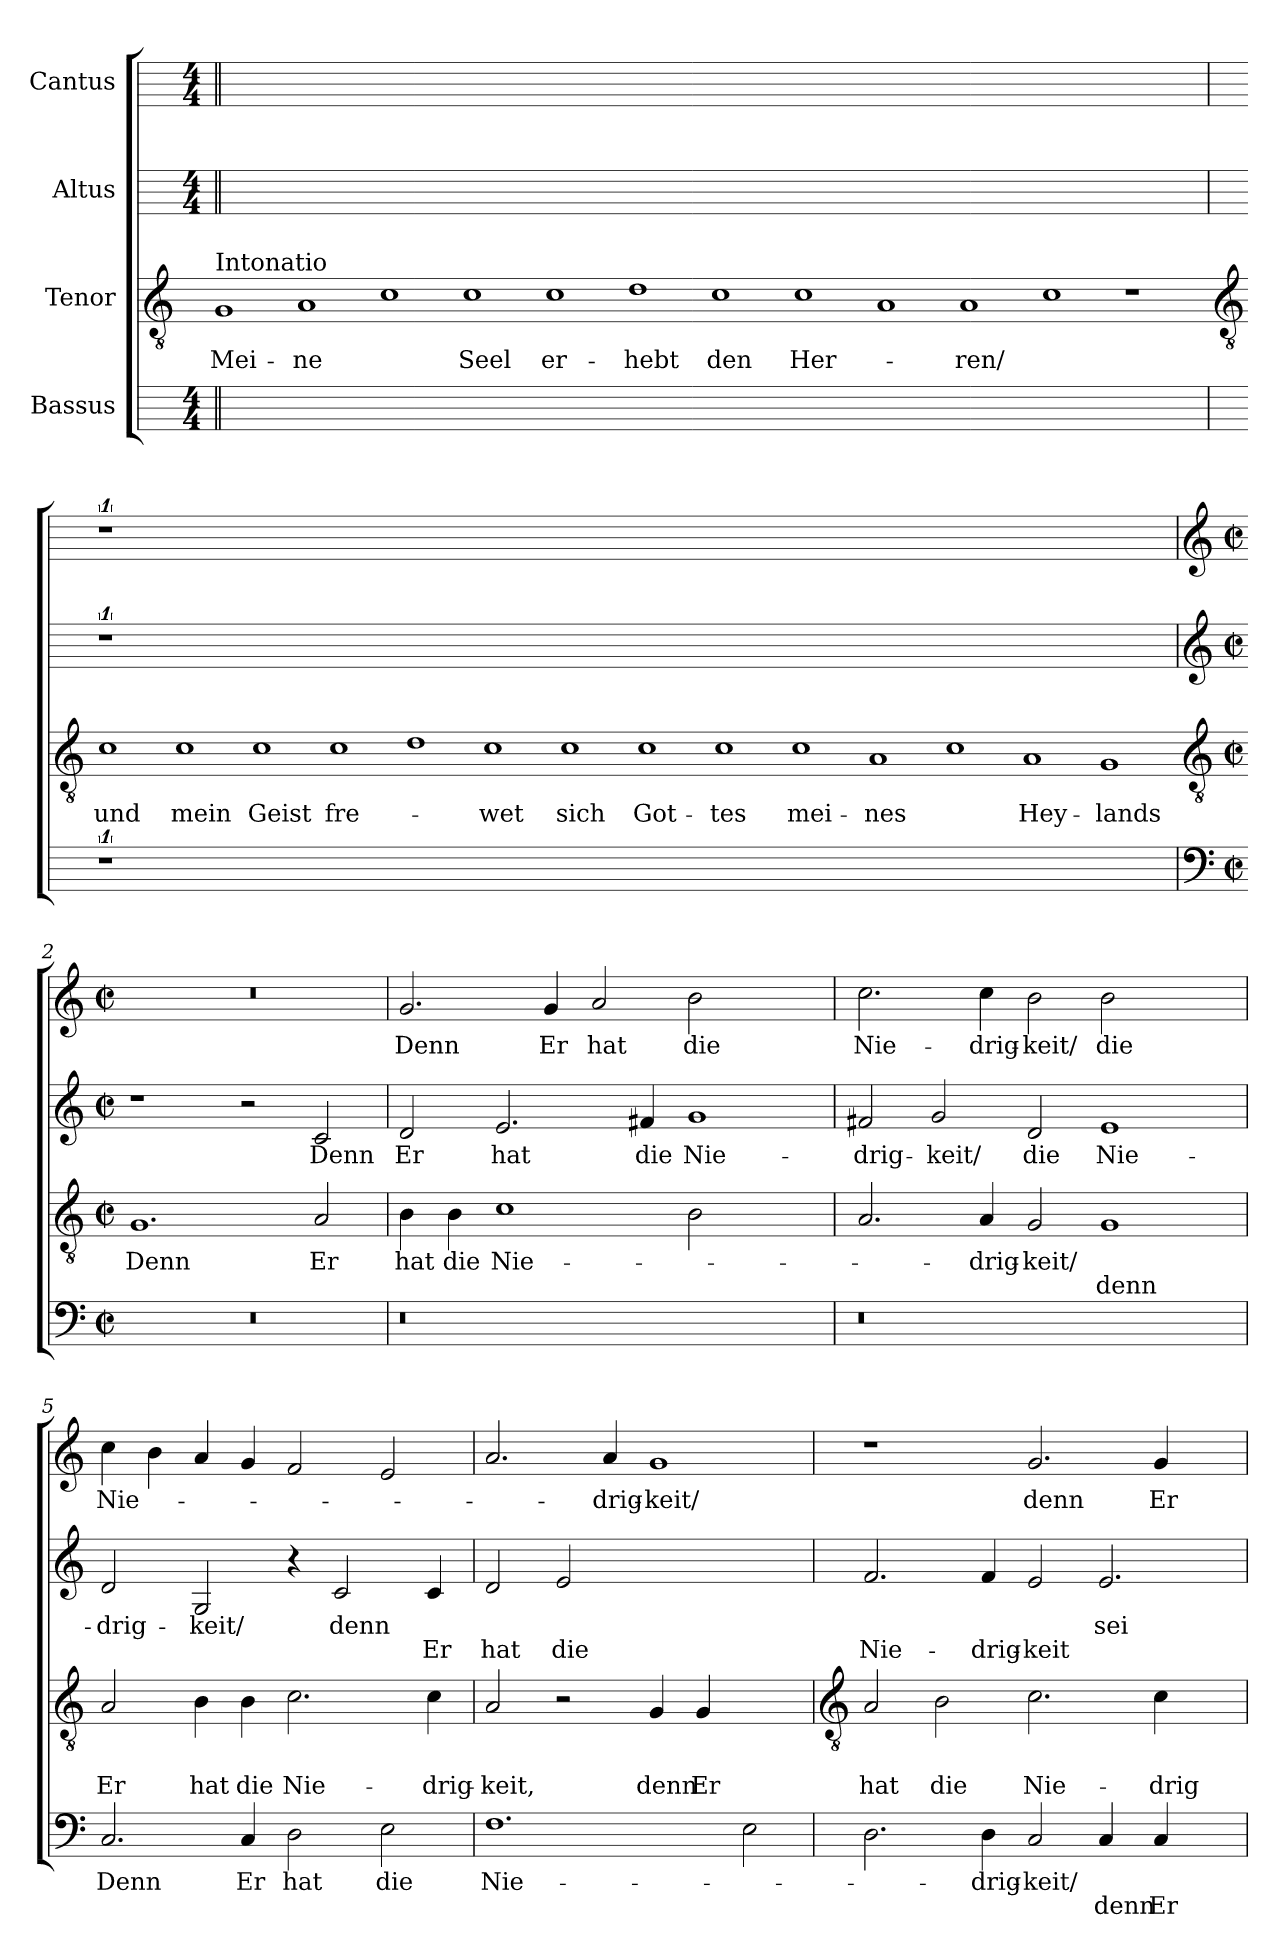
**kern	**text	**text	**kern	**text	**text	**kern	**text	**text	**kern	**text
*part4	*part4	*part4	*part3	*part3	*part3	*part2	*part2	*part2	*part1	*part1
*staff4	*staff4	*staff4	*staff3	*staff3	*staff3	*staff2	*staff2	*staff2	*staff1	*staff1
*I"Bassus	*	*	*I"Tenor	*	*	*I"Altus	*	*	*I"Cantus	*
*	*	*	*clefGv2	*	*	*	*	*	*	*
*	*	*	*k[]	*	*	*	*	*	*	*
*	*	*	*C:	*	*	*	*	*	*	*
*M4/4	*	*	*	*	*	*M4/4	*	*	*M4/4	*
=	=	=	=	=	=	=	=	=	=	=
!	!	!	!LO:TX:a:t=Intonatio	!	!	!	!	!	!	!
!	!	!	!	!LO:LY:b	!	!	!	!	!	!
000.r	.	.	1G	Mei-	.	000.r	.	.	000.r	.
!	!	!	!	!LO:LY:b	!	!	!	!	!	!
.	.	.	1A	-ne	.	.	.	.	.	.
.	.	.	1c	.	.	.	.	.	.	.
!	!	!	!	!LO:LY:b	!	!	!	!	!	!
.	.	.	1c	Seel	.	.	.	.	.	.
!	!	!	!	!LO:LY:b	!	!	!	!	!	!
.	.	.	1c	er-	.	.	.	.	.	.
!	!	!	!	!LO:LY:b	!	!	!	!	!	!
.	.	.	1d	-hebt	.	.	.	.	.	.
!	!	!	!	!LO:LY:b	!	!	!	!	!	!
.	.	.	1c	den	.	.	.	.	.	.
!	!	!	!	!LO:LY:b	!	!	!	!	!	!
.	.	.	1c	Her-	.	.	.	.	.	.
.	.	.	1A	.	.	.	.	.	.	.
!	!	!	!	!LO:LY:b	!	!	!	!	!	!
.	.	.	1A	-ren/	.	.	.	.	.	.
.	.	.	1c	.	.	.	.	.	.	.
.	.	.	1r	.	.	.	.	.	.	.
!!LO:LB:g=z
=1	=1	=1	=1-	=1	=1	=1	=1	=1	=1	=1
*	*	*	*clefGv2	*	*	*	*	*	*	*
!	!	!	!	!LO:LY:b	!	!	!	!	!	!
1%14r	.	.	1c	und	.	1%14r	.	.	1%14r	.
!	!	!	!	!LO:LY:b	!	!	!	!	!	!
.	.	.	1c	mein	.	.	.	.	.	.
!	!	!	!	!LO:LY:b	!	!	!	!	!	!
.	.	.	1c	Geist	.	.	.	.	.	.
!	!	!	!	!LO:LY:b	!	!	!	!	!	!
.	.	.	1c	fre-	.	.	.	.	.	.
.	.	.	1d	.	.	.	.	.	.	.
!	!	!	!	!LO:LY:b	!	!	!	!	!	!
.	.	.	1c	-wet	.	.	.	.	.	.
!	!	!	!	!LO:LY:b	!	!	!	!	!	!
.	.	.	1c	sich	.	.	.	.	.	.
!	!	!	!	!LO:LY:b	!	!	!	!	!	!
.	.	.	1c	Got-	.	.	.	.	.	.
!	!	!	!	!LO:LY:b	!	!	!	!	!	!
.	.	.	1c	-tes	.	.	.	.	.	.
!	!	!	!	!LO:LY:b	!	!	!	!	!	!
.	.	.	1c	mei-	.	.	.	.	.	.
!	!	!	!	!LO:LY:b	!	!	!	!	!	!
.	.	.	1A	-nes	.	.	.	.	.	.
.	.	.	1c	.	.	.	.	.	.	.
!	!	!	!	!LO:LY:b	!	!	!	!	!	!
.	.	.	1A	Hey-	.	.	.	.	.	.
!	!	!	!	!LO:LY:b	!	!	!	!	!	!
.	.	.	1G	-lands	.	.	.	.	.	.
!!LO:LB:g=z
=2	=2	=2	=2-	=2	=2	=2	=2	=2	=2	=2
*clefF4	*	*	*clefGv2	*	*	*clefG2	*	*	*clefG2	*
*k[]	*	*	*	*	*	*k[]	*	*	*k[]	*
*C:	*	*	*	*	*	*C:	*	*	*C:	*
*M4/2	*	*	*M4/2	*	*	*M4/2	*	*	*M4/2	*
*met(c|)	*	*	*met(c|)	*	*	*met(c|)	*	*	*met(c|)	*
!	!	!	!	!LO:LY:b	!	!	!	!	!	!
0r	.	.	1.G	Denn	.	1r	.	.	0r	.
.	.	.	.	.	.	2r	.	.	.	.
!	!	!	!	!LO:LY:b	!	!	!LO:LY:b	!	!	!
.	.	.	2A	Er	.	2c	Denn	.	.	.
=3	=3	=3	=3	=3	=3	=3	=3	=3	=3	=3
!	!	!	!	!LO:LY:b	!	!	!LO:LY:b	!	!	!LO:LY:b
0r	.	.	4B	hat	.	2d	Er	.	2.g	Denn
!	!	!	!	!LO:LY:b	!	!	!	!	!	!
.	.	.	4B	die	.	.	.	.	.	.
!	!	!	!	!LO:LY:b	!	!	!LO:LY:b	!	!	!
.	.	.	1c	Nie-	.	2.e	hat	.	.	.
!	!	!	!	!	!	!	!	!	!	!LO:LY:b
.	.	.	.	.	.	.	.	.	4g	Er
!	!	!	!	!	!	!	!	!	!	!LO:LY:b
.	.	.	.	.	.	.	.	.	2a	hat
!	!	!	!	!	!	!	!LO:LY:b	!	!	!
.	.	.	.	.	.	4f#X	die	.	.	.
!	!	!	!	!	!	!	!LO:LY:b	!	!	!LO:LY:b
.	.	.	2B	.	.	1g	Nie-	.	2b	die
2ryy	.	.	2ryy	.	.	.	.	.	2ryy	.
=4	=4	=4	=4	=4	=4	=4	=4	=4	=4	=4
!	!	!	!	!	!	!	!LO:LY:b	!	!	!LO:LY:b
0r	.	.	2.A	.	.	2f#X	-drig-	.	2.cc	Nie-
!	!	!	!	!	!	!	!LO:LY:b	!	!	!
.	.	.	.	.	.	2g	-keit/	.	.	.
!	!	!	!	!LO:LY:b	!	!	!	!	!	!LO:LY:b
.	.	.	4A	-drig-	.	.	.	.	4cc	-drig-
!	!	!	!	!LO:LY:b	!	!	!LO:LY:b	!	!	!LO:LY:b
.	.	.	2G	-keit/	.	2d	die	.	2b	-keit/
!	!	!	!	!	!LO:LY:b	!	!LO:LY:b	!	!	!LO:LY:b
.	.	.	1G	.	denn	1e	Nie-	.	2b	die
2ryy	.	.	.	.	.	.	.	.	2ryy	.
=5	=5	=5	=5	=5	=5	=5	=5	=5	=5	=5
!	!LO:LY:b	!	!	!	!LO:LY:b	!	!LO:LY:b	!	!	!LO:LY:b
2.C	Denn	.	2A	.	Er	2d	-drig-	.	4cc	Nie-
.	.	.	.	.	.	.	.	.	4b	.
!	!	!	!	!	!LO:LY:b	!	!LO:LY:b	!	!	!
.	.	.	4B	.	hat	2G	-keit/	.	4a	.
!	!LO:LY:b	!	!	!	!LO:LY:b	!	!	!	!	!
4C	Er	.	4B	.	die	.	.	.	4g	.
!	!LO:LY:b	!	!	!	!LO:LY:b	!	!	!	!	!
2D	hat	.	2.c	.	Nie-	4r	.	.	2f	.
!	!	!	!	!	!	!	!LO:LY:b	!	!	!
.	.	.	.	.	.	2c	denn	.	.	.
!	!LO:LY:b	!	!	!	!	!	!	!	!	!
2E	die	.	.	.	.	.	.	.	2e	.
!	!	!	!	!	!LO:LY:b	!	!	!LO:LY:b	!	!
.	.	.	4c	.	-drig-	4c	.	Er	.	.
=6	=6	=6	=6	=6	=6	=6	=6	=6	=6	=6
!	!LO:LY:b	!	!	!	!LO:LY:b	!	!	!LO:LY:b	!	!
1.F	Nie-	.	2A	.	-keit,	2d	.	hat	2.a	.
!	!	!	!	!	!	!	!	!LO:LY:b	!	!
.	.	.	2r	.	.	2e	.	die	.	.
!	!	!	!	!	!	!	!	!	!	!LO:LY:b
.	.	.	.	.	.	.	.	.	4a	-drig-
!	!	!	!	!	!LO:LY:b	!	!	!	!	!LO:LY:b
.	.	.	4G	.	denn	1ryy	.	.	1g	-keit/
!	!	!	!	!	!LO:LY:b	!	!	!	!	!
.	.	.	4G	.	Er	.	.	.	.	.
2E	.	.	2ryy	.	.	.	.	.	.	.
!!LO:LB:g=z
=7	=7	=7	=7	=7	=7	=7	=7	=7	=7	=7
*	*	*	*clefGv2	*	*	*	*	*	*	*
!	!	!	!	!	!LO:LY:b	!	!	!LO:LY:b	!	!
2.D	.	.	2A	.	hat	2.f	.	Nie-	1r	.
!	!	!	!	!	!LO:LY:b	!	!	!	!	!
.	.	.	2B	.	die	.	.	.	.	.
!	!LO:LY:b	!	!	!	!	!	!	!LO:LY:b	!	!
4D	-drig-	.	.	.	.	4f	.	-drig-	.	.
!	!LO:LY:b	!	!	!	!LO:LY:b	!	!	!LO:LY:b	!	!LO:LY:b
2C	-keit/	.	2.c	.	Nie-	2e	.	-keit	2.g	denn
!	!	!LO:LY:b	!	!	!	!	!LO:LY:b	!	!	!
4C	.	denn	.	.	.	2.e	sei-	.	.	.
!	!	!LO:LY:b	!	!	!LO:LY:b	!	!	!	!	!LO:LY:b
4C	.	Er	4c	.	-drig-	.	.	.	4g	Er
4ryy	.	.	4ryy	.	.	.	.	.	4ryy	.
=	=	=	=	=	=	=	=	=	=	=
*-	*-	*-	*-	*-	*-	*-	*-	*-	*-	*-
